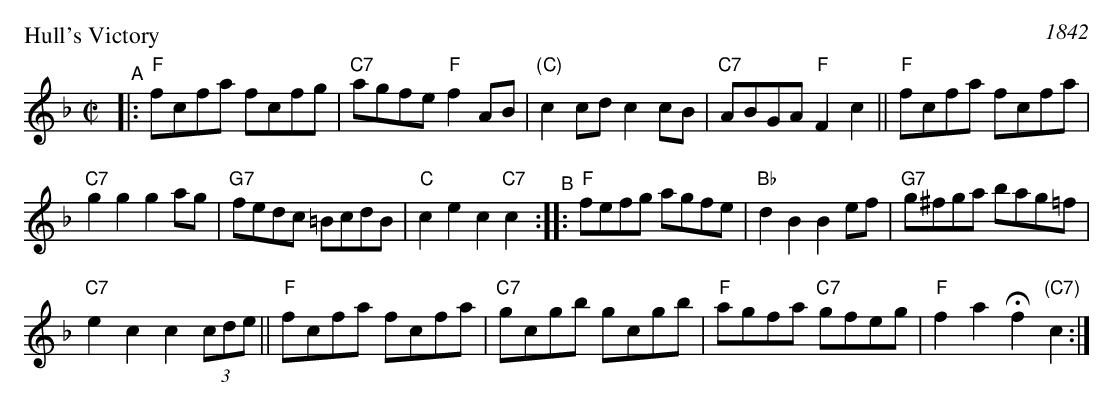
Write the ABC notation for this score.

X:1
P: Hull's Victory
O: 1842
M: C|
L: 1/8
K: F
"^A"\
|:"F"fcfa fcfg | "C7"agfe "F"f2AB | "(C)"c2cd c2cB | "C7"ABGA "F"F2c2 || "F"fcfa fcfa |
"C7"g2g2 g2ag | "G7"fedc =BcdB | "C"c2e2 c2"C7"c2 "^B"::"F"fefg agfe | "Bb"d2B2 B2ef | "G7"g^fga bag=f |
"C7"e2c2 c2 (3cde || "F"fcfa fcfa | "C7"gcgb gcgb | "F"agfa "C7"gfeg | "F"f2a2 Hf2 "(C7)"c2 :|
